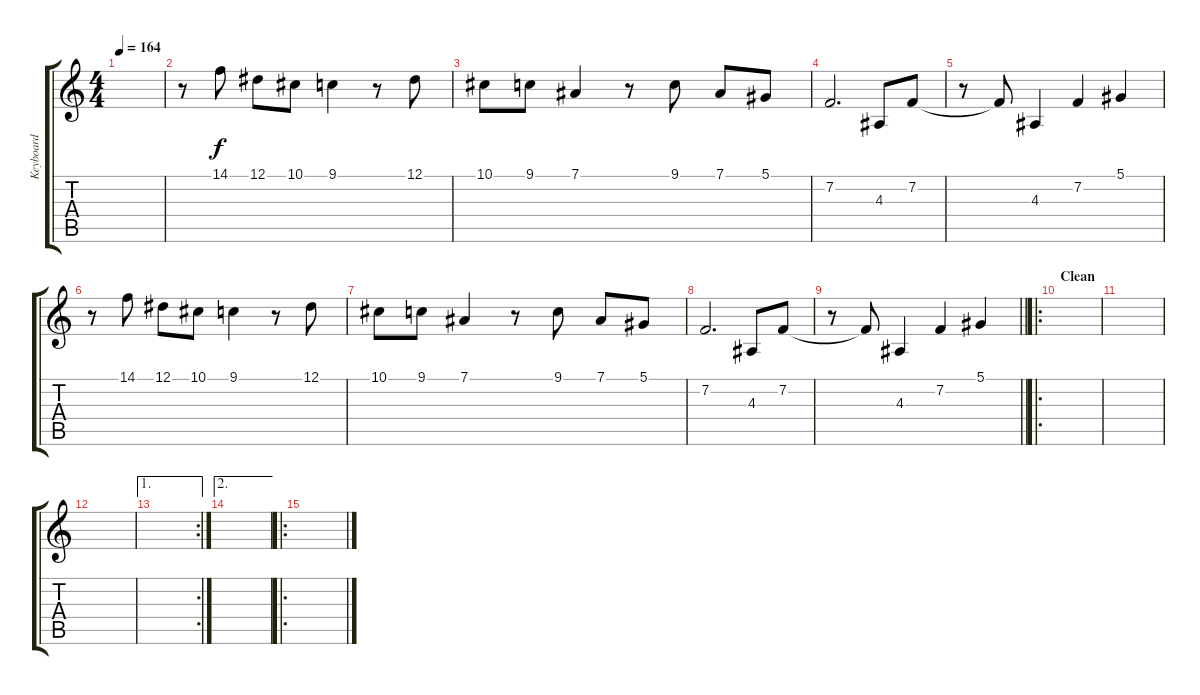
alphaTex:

\track ("Keyboard" "Keyboard") {instrument lead1square}
\staff {score tabs}
\tuning (Eb4 Bb3 Gb3 Db3 Ab2 Db2) {hide}
\ts (4 4)
\tempo 164
\clef g2
\ks c
|
r.8 14.1.8{instrument lead6voice} 12.1.8 10.1.8 9.1.4 r.8 12.1.8 |
10.1.8 9.1.8 7.1.4 r.8 9.1.8 7.1.8 5.1.8 |
7.2.2{d} 4.3.8 7.2.8 |
r.8 7.2{t}.8 4.3.4 7.2.4 5.1.4 |
r.8 14.1.8{instrument lead6voice} 12.1.8 10.1.8 9.1.4 r.8 12.1.8 |
10.1.8 9.1.8 7.1.4 r.8 9.1.8 7.1.8 5.1.8 |
7.2.2{d} 4.3.8 7.2.8 |
\barLineRight lightlight
r.8 7.2{t}.8 4.3.4 7.2.4 5.1.4 |
\ro
\section ("" "Clean")
|
|
|
\ae 1
\rc 2
|
\ae 2
|
\ro
